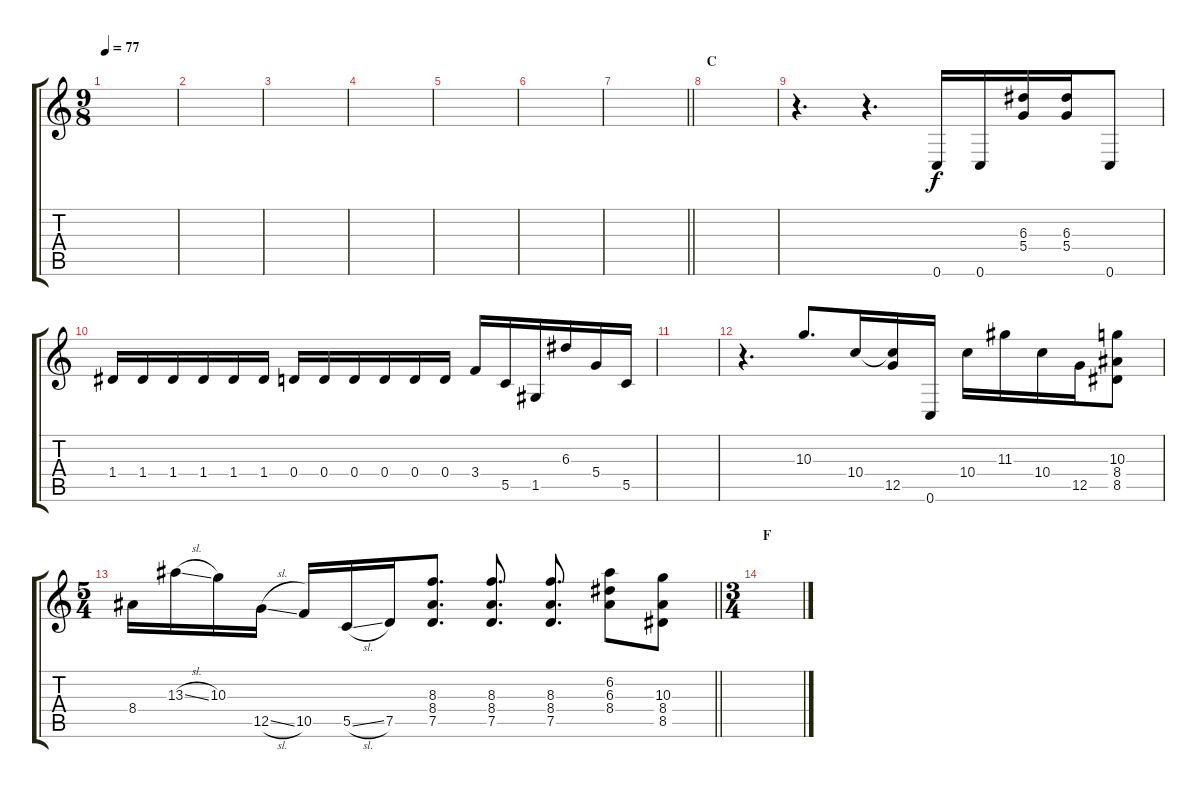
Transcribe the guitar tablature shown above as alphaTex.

\track "" {instrument overdrivenguitar}
\staff {score tabs}
\tuning (G4 E4 A3 D3 G2 C2) {hide}
\ts (9 8)
\tempo 77
\clef g2
\ks c
|
|
|
|
|
|
\barLineRight lightlight
|
\section ("" "C")
|
r.4{d} r.4{d} 0.6.16 0.6.16 (6.3 5.4).16 (6.3 5.4).16 0.6.8 |
1.4.16 1.4.16 1.4.16 1.4.16 1.4.16 1.4.16 0.4.16 0.4.16 0.4.16 0.4.16 0.4.16 0.4.16 3.4.16 5.5.16 1.5.16 6.3.16 5.4.16 5.5.16 |
|
r.4{d} 10.3.8{d} 10.4.16 (10.4{t} 12.5).16 0.6.16 10.4.16 11.3.16 10.4.16 12.5.16 (10.3 8.4 8.5).8 |
\ts (5 4)
\barLineRight lightlight
8.4.16 13.3{sl}.16 10.3.16 12.5{sl}.16 10.5.16 5.5{sl}.16 7.5.16 (8.3 8.4 7.5).8{d} (8.3 8.4 7.5).8{d} (8.3 8.4 7.5).8{d} (6.2 6.3 8.4).8 (10.3 8.4 8.5).8 |
\ts (3 4)
\section ("" "F")
